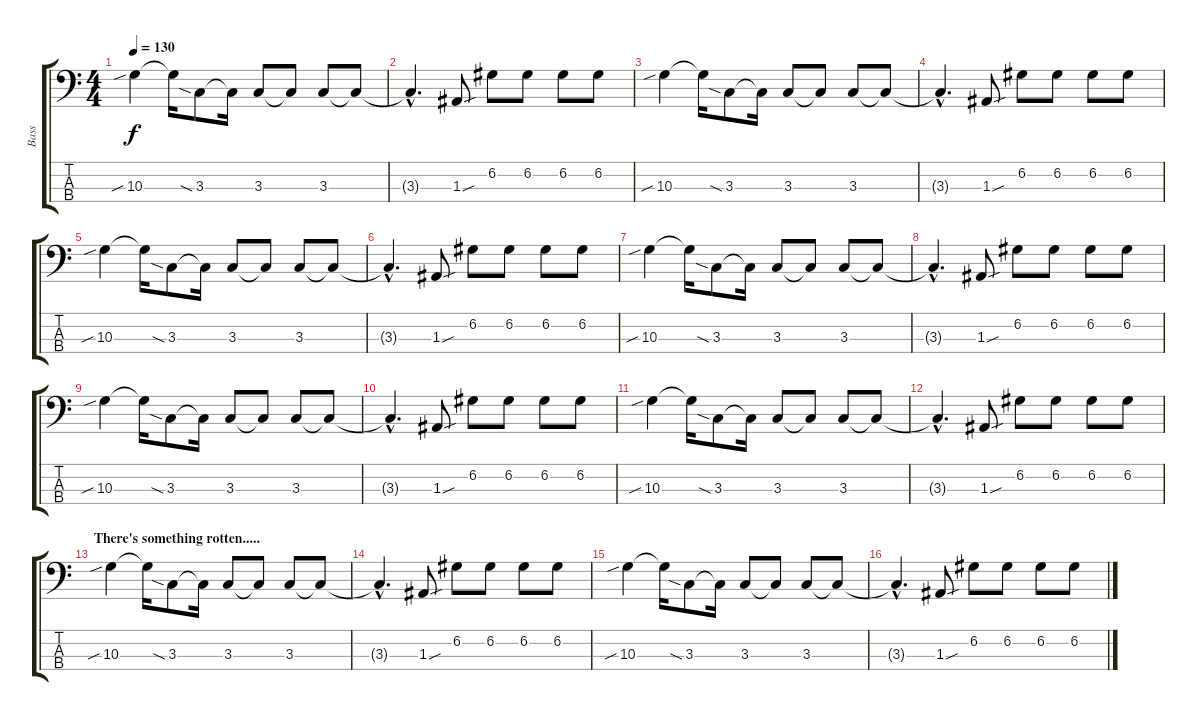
\track ("Bass" "Bass") {instrument electricbassfinger}
\staff {score tabs}
\tuning (G2 D2 A1 E1) {hide}
\ts (4 4)
\tempo 130
\clef f4
\ks c
10.3{sib}.4{dy f} 10.3{t}.16 3.3{sia}.8 3.3{t}.16 3.3.8 3.3{t}.8 3.3.8 3.3{t}.8 |
3.3{hac t}.4{d} 1.3{sou}.8 6.2.8 6.2.8 6.2.8 6.2.8 |
10.3{sib}.4 10.3{t}.16 3.3{sia}.8 3.3{t}.16 3.3.8 3.3{t}.8 3.3.8 3.3{t}.8 |
3.3{hac t}.4{d} 1.3{sou}.8 6.2.8 6.2.8 6.2.8 6.2.8 |
10.3{sib}.4 10.3{t}.16 3.3{sia}.8 3.3{t}.16 3.3.8 3.3{t}.8 3.3.8 3.3{t}.8 |
3.3{hac t}.4{d} 1.3{sou}.8 6.2.8 6.2.8 6.2.8 6.2.8 |
10.3{sib}.4 10.3{t}.16 3.3{sia}.8 3.3{t}.16 3.3.8 3.3{t}.8 3.3.8 3.3{t}.8 |
3.3{hac t}.4{d} 1.3{sou}.8 6.2.8 6.2.8 6.2.8 6.2.8 |
10.3{sib}.4 10.3{t}.16 3.3{sia}.8 3.3{t}.16 3.3.8 3.3{t}.8 3.3.8 3.3{t}.8 |
3.3{hac t}.4{d} 1.3{sou}.8 6.2.8 6.2.8 6.2.8 6.2.8 |
10.3{sib}.4 10.3{t}.16 3.3{sia}.8 3.3{t}.16 3.3.8 3.3{t}.8 3.3.8 3.3{t}.8 |
3.3{hac t}.4{d} 1.3{sou}.8 6.2.8 6.2.8 6.2.8 6.2.8 |
\section ("" "There's something rotten.....")
10.3{sib}.4 10.3{t}.16 3.3{sia}.8 3.3{t}.16 3.3.8 3.3{t}.8 3.3.8 3.3{t}.8 |
3.3{hac t}.4{d} 1.3{sou}.8 6.2.8 6.2.8 6.2.8 6.2.8 |
10.3{sib}.4 10.3{t}.16 3.3{sia}.8 3.3{t}.16 3.3.8 3.3{t}.8 3.3.8 3.3{t}.8 |
3.3{hac t}.4{d} 1.3{sou}.8 6.2.8 6.2.8 6.2.8 6.2.8
